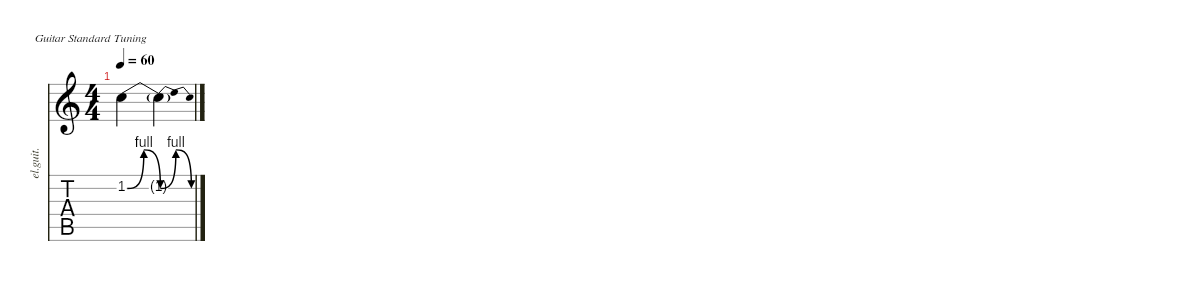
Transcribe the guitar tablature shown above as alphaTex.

\defaultSystemsLayout 4
\hideDynamics
\bracketExtendMode nobrackets
\otherSystemsTrackNameOrientation horizontal
\track ("Electric Guitar" "el.guit.") {instrument electricguitarclean}
\staff {score tabs}
\tuning (E4 B3 G3 D3 A2 E2)
\ts (4 4)
\tempo 60
\clef g2
\ks c
1.2{be (bendrelease 0 0 31.799999999999997 4 32.4 4 59.4 0)}.4{dy mf instrument electricguitarclean beam Down} 1.2{be (bendrelease 8.4 0 16.2 4 22.8 4 52.199999999999996 0) t}.4{beam Down}
